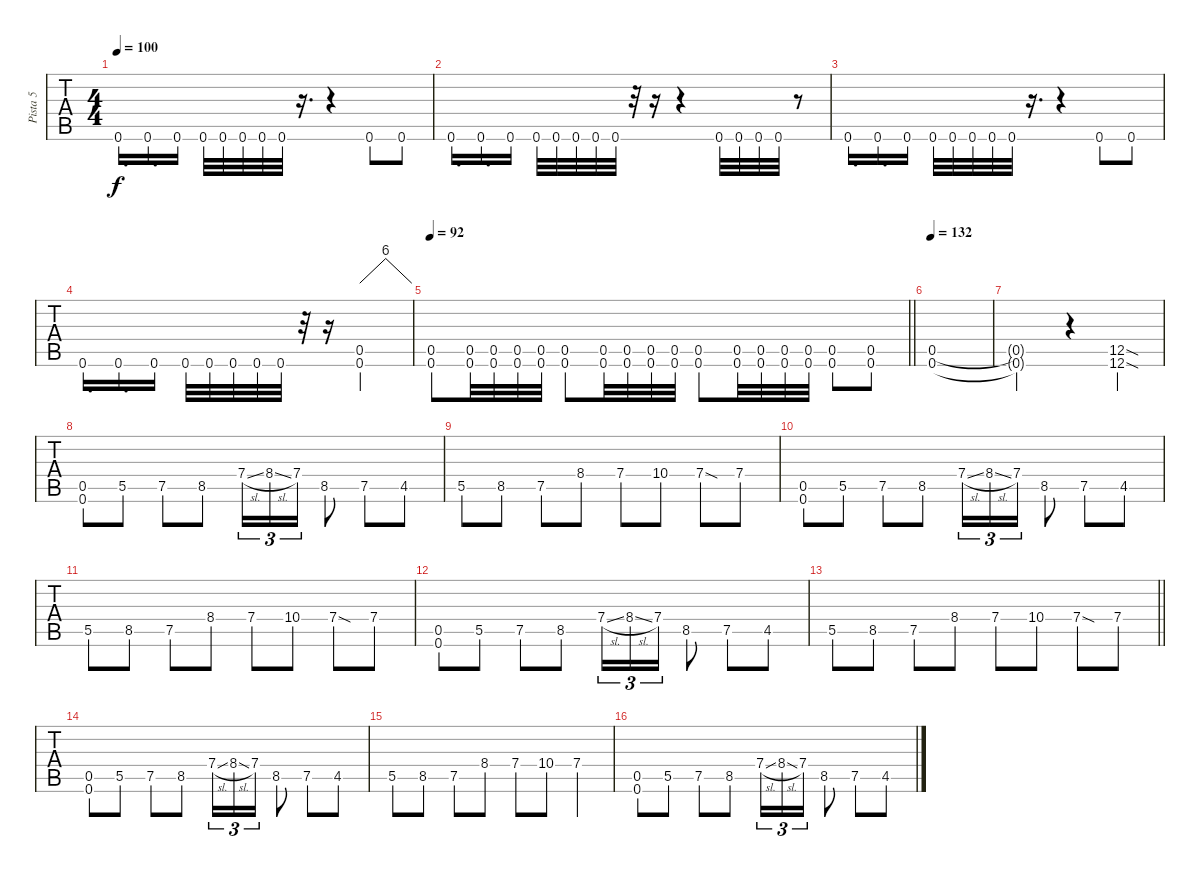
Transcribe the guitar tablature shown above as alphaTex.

\track ("Pista 5" "Pista 5") {instrument overdrivenguitar}
\staff {tabs}
\tuning (D4 A3 F3 C3 G2 C2) {hide}
\ts (4 4)
\section ("" "")
\tempo 100
\clef g2
\ks c
0.6.16{d dy f} 0.6.16{d} 0.6.16 0.6.32 0.6.32 0.6.32 0.6.32 0.6.32 r.16{d} r.4 0.6.8 0.6.8 |
0.6.16{d} 0.6.16{d} 0.6.16 0.6.32 0.6.32 0.6.32 0.6.32 0.6.32 r.32 r.16 r.4 0.6.32 0.6.32 0.6.32 0.6.32 r.8 |
0.6.16{d} 0.6.16{d} 0.6.16 0.6.32 0.6.32 0.6.32 0.6.32 0.6.32 r.16{d} r.4 0.6.8 0.6.8 |
0.6.16{d} 0.6.16{d} 0.6.16 0.6.32 0.6.32 0.6.32 0.6.32 0.6.32 r.32 r.16 (0.5 0.6).2{tbe (dip default 0 0 30 24 60 0)} |
\tempo 92
\barLineRight lightlight
(0.5 0.6).8 (0.5 0.6).32 (0.5 0.6).32 (0.5 0.6).32 (0.5 0.6).32 (0.5 0.6).8 (0.5 0.6).32 (0.5 0.6).32 (0.5 0.6).32 (0.5 0.6).32 (0.5 0.6).8 (0.5 0.6).32 (0.5 0.6).32 (0.5 0.6).32 (0.5 0.6).32 (0.5 0.6).8 (0.5 0.6).8 |
\section ("" "")
\tempo 132
(0.5 0.6).1 |
(0.5{t} 0.6{t}).2 r.4 (12.5{sod} 12.6{sod}).4 |
(0.5 0.6).8 5.5.8 7.5.8 8.5.8 7.4{sl}.16{tu (3 2)} 8.4{sl}.16{tu (3 2)} 7.4.16{tu (3 2)} 8.5.8 7.5.8 4.5.8 |
5.5.8 8.5.8 7.5.8 8.4.8 7.4.8 10.4.8 7.4{sod}.8 7.4.8 |
(0.5 0.6).8 5.5.8 7.5.8 8.5.8 7.4{sl}.16{tu (3 2)} 8.4{sl}.16{tu (3 2)} 7.4.16{tu (3 2)} 8.5.8 7.5.8 4.5.8 |
5.5.8 8.5.8 7.5.8 8.4.8 7.4.8 10.4.8 7.4{sod}.8 7.4.8 |
(0.5 0.6).8 5.5.8 7.5.8 8.5.8 7.4{sl}.16{tu (3 2)} 8.4{sl}.16{tu (3 2)} 7.4.16{tu (3 2)} 8.5.8 7.5.8 4.5.8 |
\barLineRight lightlight
5.5.8 8.5.8 7.5.8 8.4.8 7.4.8 10.4.8 7.4{sod}.8 7.4.8 |
\section ("" "")
(0.5 0.6).8 5.5.8 7.5.8 8.5.8 7.4{sl}.16{tu (3 2)} 8.4{sl}.16{tu (3 2)} 7.4.16{tu (3 2)} 8.5.8 7.5.8 4.5.8 |
5.5.8 8.5.8 7.5.8 8.4.8 7.4.8 10.4.8 7.4.4 |
(0.5 0.6).8 5.5.8 7.5.8 8.5.8 7.4{sl}.16{tu (3 2)} 8.4{sl}.16{tu (3 2)} 7.4.16{tu (3 2)} 8.5.8 7.5.8 4.5.8
